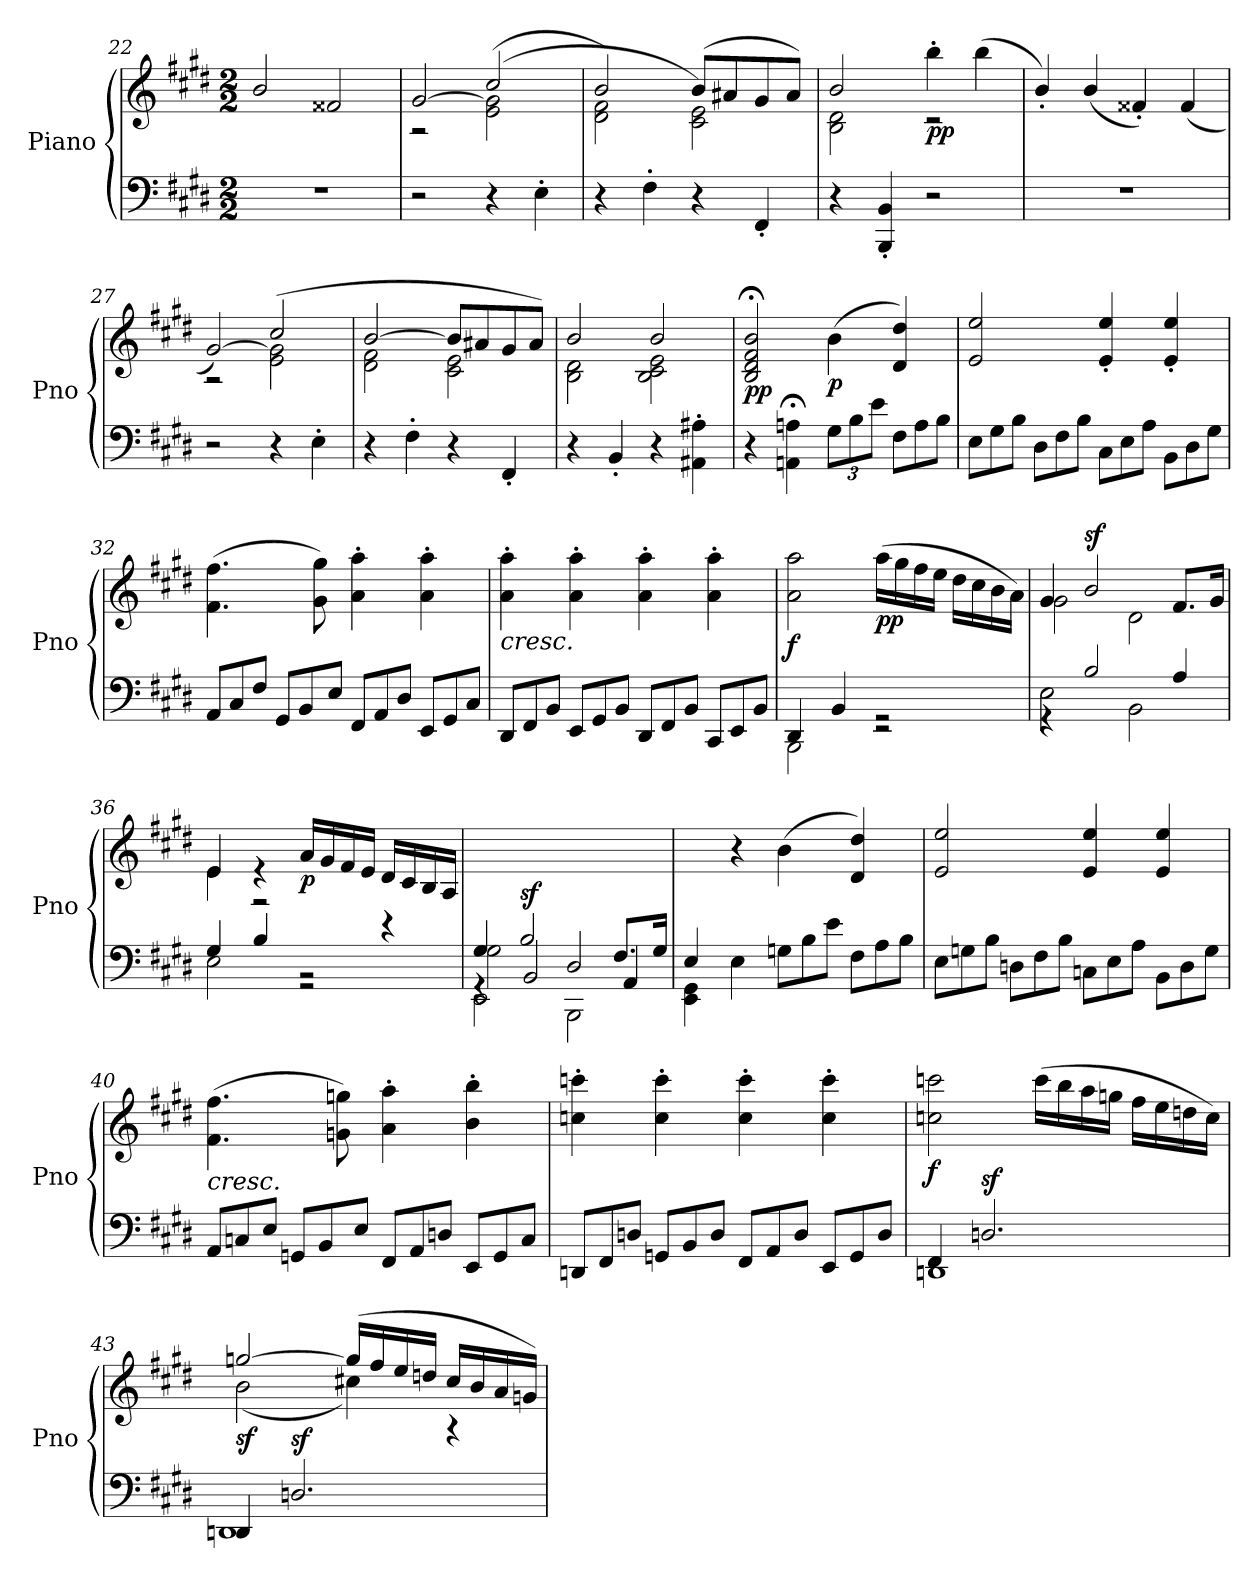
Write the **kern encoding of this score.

**kern	**kern	**dynam
*part1	*part1	*part1
*staff2	*staff1	*staff1/2
*I"Piano	*	*
*I'Pno	*	*
*clefF4	*clefG2	*
*k[f#c#g#d#]	*k[f#c#g#d#]	*
*M2/2	*M2/2	*
=22	=22	=22
1r	2b/	.
.	2f##X/	.
=23	=23	=23
*	*^	*
2r	[2g#/	2r	.
4r	(<2e\ 2g#\]	(>2cc#/	.
4E'\	.	.	.
=24	=24	=24	=24
4r	2b/)	2d#\ 2f#\	.
4F#'\	.	.	.
4r	(>8b/L	2c#\ 2e\)	.
.	8a#X/	.	.
4FF#'/	8g#/	.	.
.	8a#/J)	.	.
=25	=25	=25	=25
4r	2b/	2B\ 2d#\	.
4BBB/' 4BB/'	.	.	.
!	!	!	!LO:DY:b
2r	4bb'\	2r	pp
.	(>4bb\	.	.
*	*v	*v	*
=26	=26	=26
1r	4b'/)	.
.	(>4b/	.
.	4f##X'/)	.
.	(<4f##/	.
!!LO:LB:g=z
=27	=27	=27
*	*^	*
2r	[2g#/)	2r	.
4r	(<2e\ 2g#\]	2cc#/	.
4E'\	.	.	.
=28	=28	=28	=28
4r	[2b/	2d#\ 2f#\	.
4F#'\	.	.	.
4r	(>8b/L]	2c#\ 2e\)	.
.	8a#X/	.	.
4FF#'/	8g#/	.	.
.	8a#/J)	.	.
!!LO:LB:g=z	!!
=29	=29	=29	=29
!	!	!	!LO:DY:b
4r	2b/	2B\ 2d#\	other-dynamics
4BB'/	.	.	.
4r	2b/	2B\ 2c#\ 2e\	.
4AA#X\' 4A#X\'	.	.	.
*	*v	*v	*
=30	=30	=30
!	!	!LO:DY:b
4r	2B/;< 2d#/;< 2f#/;< 2b/;<	pp
4AAn\;< 4An\;<	.	.
*Xbrackettup	*	*
!	!	!LO:DY:b
12G#\L	(>4b\	p
12B\	.	.
12e\J	.	.
*Xtuplet	*	*
12F#\L	4d#/ 4dd#/)	.
12A\	.	.
12B\J	.	.
=31	=31	=31
12E\L	2e/ 2ee/	.
12G#\	.	.
12B\J	.	.
12D#\L	.	.
12F#\	.	.
12B\J	.	.
12C#\L	4e/' 4ee/'	.
12E\	.	.
12A\J	.	.
12BB\L	4e/' 4ee/'	.
12D#\	.	.
12G#\J	.	.
=32	=32	=32
12AA/L	(>4.f#\ 4.ff#\	.
12C#/	.	.
12F#/J	.	.
12GG#/L	.	.
12BB/	.	.
.	8g#\ 8gg#\)	.
12E/J	.	.
12FF#/L	4a\' 4aa\'	.
12AA/	.	.
12D#/J	.	.
12EE/L	4a\' 4aa\'	.
12GG#/	.	.
12C#/J	.	.
!!LO:LB:g=z
=33	=33	=33
!	!LO:TX:b:i:t=cresc.	!
12DD#/L	4a\' 4aa\'	.
12FF#/	.	.
12BB/J	.	.
12EE/L	4a\' 4aa\'	.
12GG#/	.	.
12BB/J	.	.
12DD#/L	4a\' 4aa\'	.
12FF#/	.	.
12BB/J	.	.
12CC#/L	4a\' 4aa\'	.
12EE/	.	.
12BB/J	.	.
=34	=34	=34
*^	*	*
!	!	!	!LO:DY:b
4DD#/	2BBB\	2a\ 2aa\	f
4BB/	.	.	.
!	!	!	!LO:DY:b
!	!	!	!LO:DY:n=1:b
2rGG	2r	(>16aa\LL	p p
.	.	16gg#\	.
.	.	16ff#\	.
.	.	16ee\JJ	.
.	.	16dd#\LL	.
.	.	16cc#\	.
.	.	16b\	.
.	.	16a\JJ)	.
=35	=35	=35	=35
*	*	*^	*
4rGG	2E\	4g#/	2g#\	.
!	!	!	!	!LO:DY:a
2B/	.	2b/	.	sf
.	2BB\	.	2d#\	.
4A/	.	8.f#/L	.	.
.	.	16g#/Jk	.	.
=36	=36	=36	=36	=36
4G#/	2E\	4e/	4e\	.
4B/	.	4re	2r	.
!	!	!	!	!LO:DY:b
2rGG	2r	16a/LL	.	p
.	.	16g#/	.	.
.	.	16f#/	.	.
.	.	16e/JJ	.	.
.	.	16d#/LL	4r	.
.	.	16c#/	.	.
.	.	16B/	.	.
.	.	16A/JJ	.	.
*	*	*v	*v	*
!!LO:LB:g=z
=37	=37	=37	=37
*^	*^	*	*
4G#/	2G#\	4rGG	2EE\	1ryy	.
!	!	!	!	!	!LO:DY:a=2
2B/	.	2BB/	.	.	sf
.	2D#/	.	2BBB\	.	.
8.F#/L	.	4AA/	.	.	.
16G#/Jk	.	.	.	.	.
*	*v	*v	*v	*	*
=38	=38	=38	=38
4E/	4EE\ 4GG#\	4ryy	.
2.ryy	4E\	4r	.
.	12Gn\L	(>4b\	.
.	12B\	.	.
.	12e\J	.	.
.	12F#\L	4d#/ 4dd#/)	.
.	12A\	.	.
.	12B\J	.	.
*v	*v	*	*
=39	=39	=39
12E\L	2e/ 2ee/	.
12Gn\	.	.
12B\J	.	.
12Dn\L	.	.
12F#\	.	.
12B\J	.	.
12Cn\L	4e/ 4ee/	.
12E\	.	.
12A\J	.	.
12BB\L	4e/ 4ee/	.
12D\	.	.
12G\J	.	.
!!LO:PB:g=z
=40	=40	=40
!	!LO:TX:b:i:t=cresc.	!
12AA/L	(>4.f#\ 4.ff#\	.
12Cn/	.	.
12E/J	.	.
12GGn/L	.	.
12BB/	.	.
.	8gn\ 8ggn\)	.
12E/J	.	.
12FF#/L	4a\' 4aa\'	.
12AA/	.	.
12Dn/J	.	.
12EE/L	4b\' 4bb\'	.
12GG/	.	.
12C/J	.	.
=41	=41	=41
12DDn/L	4ccn\' 4cccn\'	.
12FF#/	.	.
12Dn/J	.	.
12GGn/L	4cc\' 4ccc\'	.
12BB/	.	.
12D/J	.	.
12FF#/L	4cc\' 4ccc\'	.
12AA/	.	.
12D/J	.	.
12EE/L	4cc\' 4ccc\'	.
12GG/	.	.
12D/J	.	.
=42	=42	=42
*^	*	*
!	!	!	!LO:DY:b
4FF#/	1DDn	2ccn\ 2cccn\	f
!	!	!	!LO:DY:a=2
2.Dn/	.	.	sf
.	.	(>16ccc\LL	.
.	.	16bb\	.
.	.	16aa\	.
.	.	16ggn\JJ	.
.	.	16ff#\LL	.
.	.	16ee\	.
.	.	16ddn\	.
.	.	16cc\JJ)	.
!!LO:PB:g=z
=43	=43	=43	=43
*	*	*^	*
!	!	!	!	!LO:DY:b
4DDn/	1DD	[2ggn/	(<2b\	sf
!	!	!	!	!LO:DY:a=2
2.Dn/	.	.	.	sf
.	.	(>16gg/LL]	4cc#X\)	.
.	.	16ff#/	.	.
.	.	16ee/	.	.
.	.	16ddn/JJ	.	.
.	.	16cc#/LL	4r	.
.	.	16b/	.	.
.	.	16a/	.	.
.	.	16gn/JJ)	.	.
*v	*v	*	*	*
*	*v	*v	*
=	=	=
*-	*-	*-
